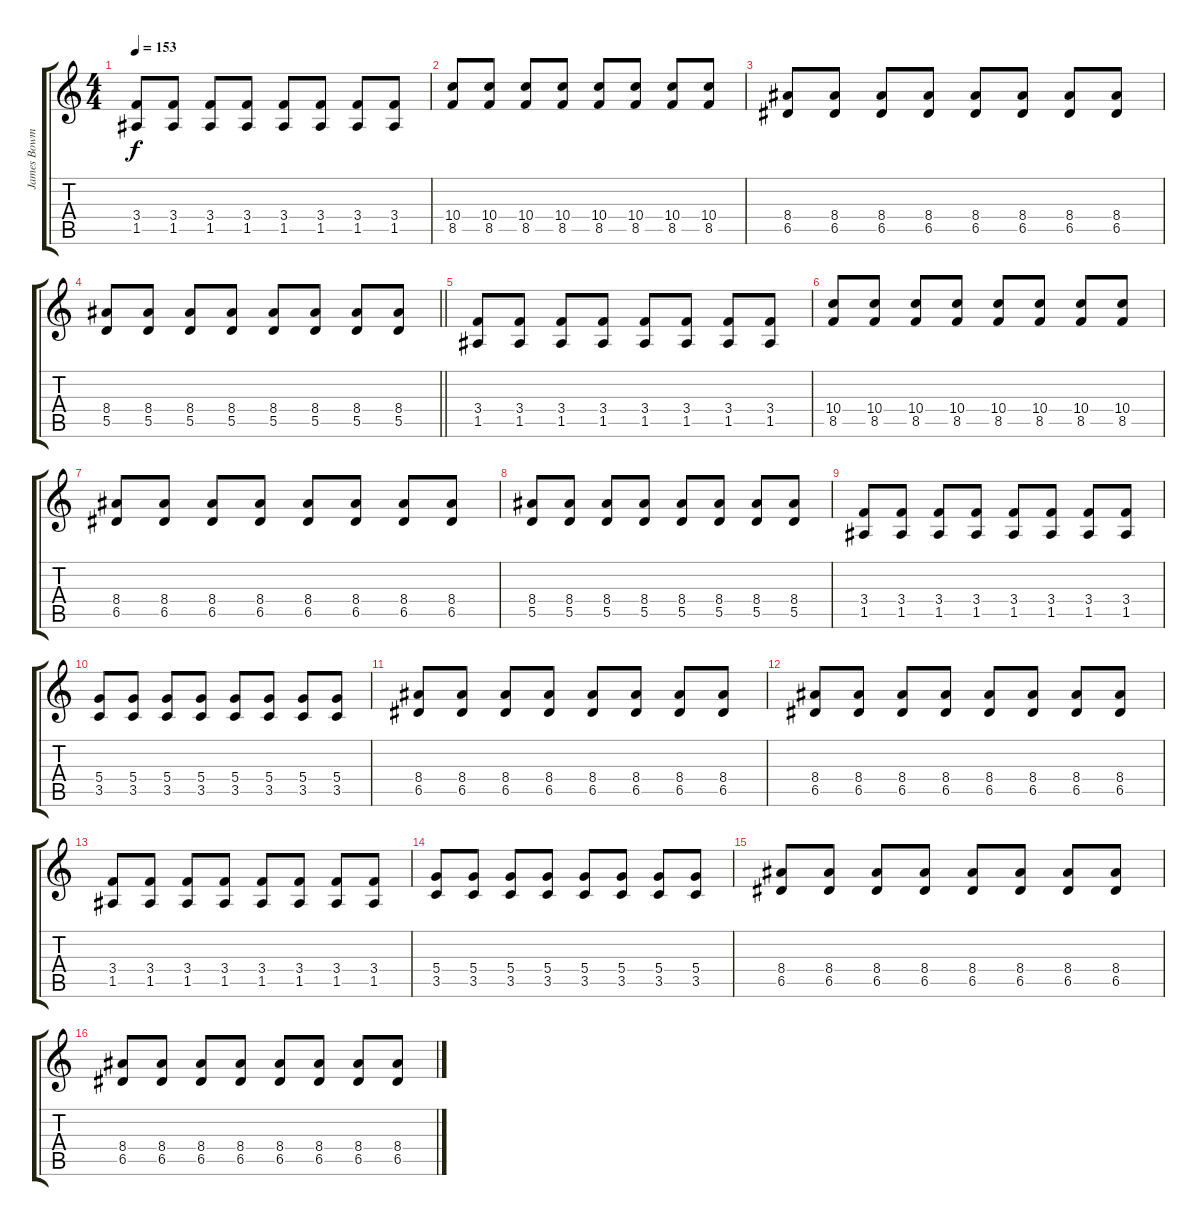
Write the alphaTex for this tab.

\track ("James Bowman (Lead Guitar)" "James Bowm") {instrument overdrivenguitar}
\staff {score tabs}
\tuning (E4 B3 G3 D3 A2 E2) {hide}
\ts (4 4)
\tempo 153
\clef g2
\ks c
(3.4 1.5).8{dy f} (3.4 1.5).8 (3.4 1.5).8 (3.4 1.5).8 (3.4 1.5).8 (3.4 1.5).8 (3.4 1.5).8 (3.4 1.5).8 |
(10.4 8.5).8 (10.4 8.5).8 (10.4 8.5).8 (10.4 8.5).8 (10.4 8.5).8 (10.4 8.5).8 (10.4 8.5).8 (10.4 8.5).8 |
(8.4 6.5).8 (8.4 6.5).8 (8.4 6.5).8 (8.4 6.5).8 (8.4 6.5).8 (8.4 6.5).8 (8.4 6.5).8 (8.4 6.5).8 |
\barLineRight lightlight
(8.4 5.5).8 (8.4 5.5).8 (8.4 5.5).8 (8.4 5.5).8 (8.4 5.5).8 (8.4 5.5).8 (8.4 5.5).8 (8.4 5.5).8 |
(3.4 1.5).8 (3.4 1.5).8 (3.4 1.5).8 (3.4 1.5).8 (3.4 1.5).8 (3.4 1.5).8 (3.4 1.5).8 (3.4 1.5).8 |
(10.4 8.5).8 (10.4 8.5).8 (10.4 8.5).8 (10.4 8.5).8 (10.4 8.5).8 (10.4 8.5).8 (10.4 8.5).8 (10.4 8.5).8 |
(8.4 6.5).8 (8.4 6.5).8 (8.4 6.5).8 (8.4 6.5).8 (8.4 6.5).8 (8.4 6.5).8 (8.4 6.5).8 (8.4 6.5).8 |
(8.4 5.5).8 (8.4 5.5).8 (8.4 5.5).8 (8.4 5.5).8 (8.4 5.5).8 (8.4 5.5).8 (8.4 5.5).8 (8.4 5.5).8 |
(3.4 1.5).8 (3.4 1.5).8 (3.4 1.5).8 (3.4 1.5).8 (3.4 1.5).8 (3.4 1.5).8 (3.4 1.5).8 (3.4 1.5).8 |
(5.4 3.5).8 (5.4 3.5).8 (5.4 3.5).8 (5.4 3.5).8 (5.4 3.5).8 (5.4 3.5).8 (5.4 3.5).8 (5.4 3.5).8 |
(8.4 6.5).8 (8.4 6.5).8 (8.4 6.5).8 (8.4 6.5).8 (8.4 6.5).8 (8.4 6.5).8 (8.4 6.5).8 (8.4 6.5).8 |
(8.4 6.5).8 (8.4 6.5).8 (8.4 6.5).8 (8.4 6.5).8 (8.4 6.5).8 (8.4 6.5).8 (8.4 6.5).8 (8.4 6.5).8 |
(3.4 1.5).8 (3.4 1.5).8 (3.4 1.5).8 (3.4 1.5).8 (3.4 1.5).8 (3.4 1.5).8 (3.4 1.5).8 (3.4 1.5).8 |
(5.4 3.5).8 (5.4 3.5).8 (5.4 3.5).8 (5.4 3.5).8 (5.4 3.5).8 (5.4 3.5).8 (5.4 3.5).8 (5.4 3.5).8 |
(8.4 6.5).8 (8.4 6.5).8 (8.4 6.5).8 (8.4 6.5).8 (8.4 6.5).8 (8.4 6.5).8 (8.4 6.5).8 (8.4 6.5).8 |
(8.4 6.5).8 (8.4 6.5).8 (8.4 6.5).8 (8.4 6.5).8 (8.4 6.5).8 (8.4 6.5).8 (8.4 6.5).8 (8.4 6.5).8
